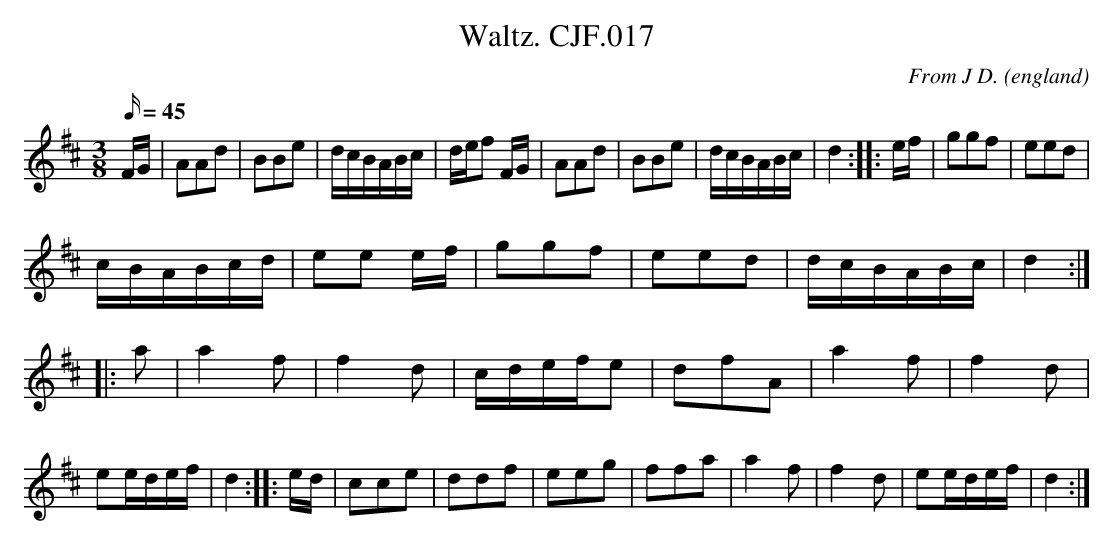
X:1
T:Waltz. CJF.017
O:england
M:3/8
L:1/16
Q:45
C:From J D.
K:D
FG|A2A2d2|B2B2e2|dcBABc|def2 FG|A2A2d2|B2B2e2|\
dcBABc|d4:|:ef|g2g2f2|e2e2d2|
cBABcd|e2e2 ef|g2g2f2|e2e2d2|dcBABc|d4:|:
a2|a4f2|f4d2|cdefe2|d2f2A2|a4f2|f4d2|
e2edef|d4:|:ed|c2c2e2|d2d2f2|e2e2g2|f2f2a2|a4f2|f4d2|e2edef|d4:|]
